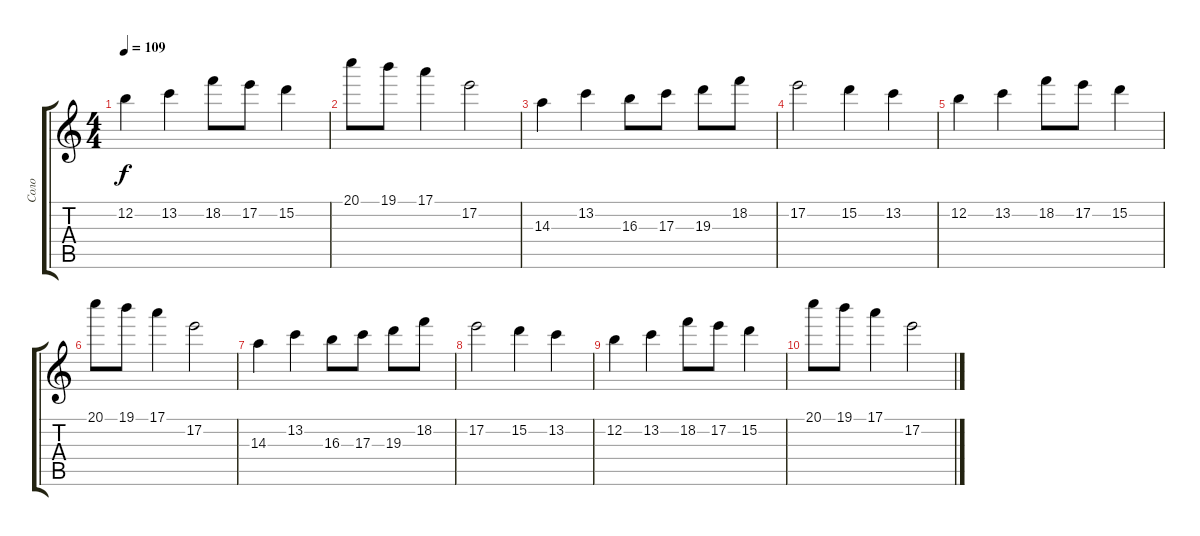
\track ("Соло" "Соло") {instrument distortionguitar}
\staff {score tabs}
\tuning (E4 B3 G3 D3 A2 E2) {hide}
\ts (4 4)
\tempo 109
\clef g2
\ks c
12.2.4{dy f} 13.2.4 18.2.8 17.2.8 15.2.4 |
20.1.8 19.1.8 17.1.4 17.2.2 |
14.3.4 13.2.4 16.3.8 17.3.8 19.3.8 18.2.8 |
17.2.2 15.2.4 13.2.4 |
12.2.4 13.2.4 18.2.8 17.2.8 15.2.4 |
20.1.8 19.1.8 17.1.4 17.2.2 |
14.3.4 13.2.4 16.3.8 17.3.8 19.3.8 18.2.8 |
17.2.2 15.2.4 13.2.4 |
12.2.4 13.2.4 18.2.8 17.2.8 15.2.4 |
20.1.8 19.1.8 17.1.4 17.2.2
